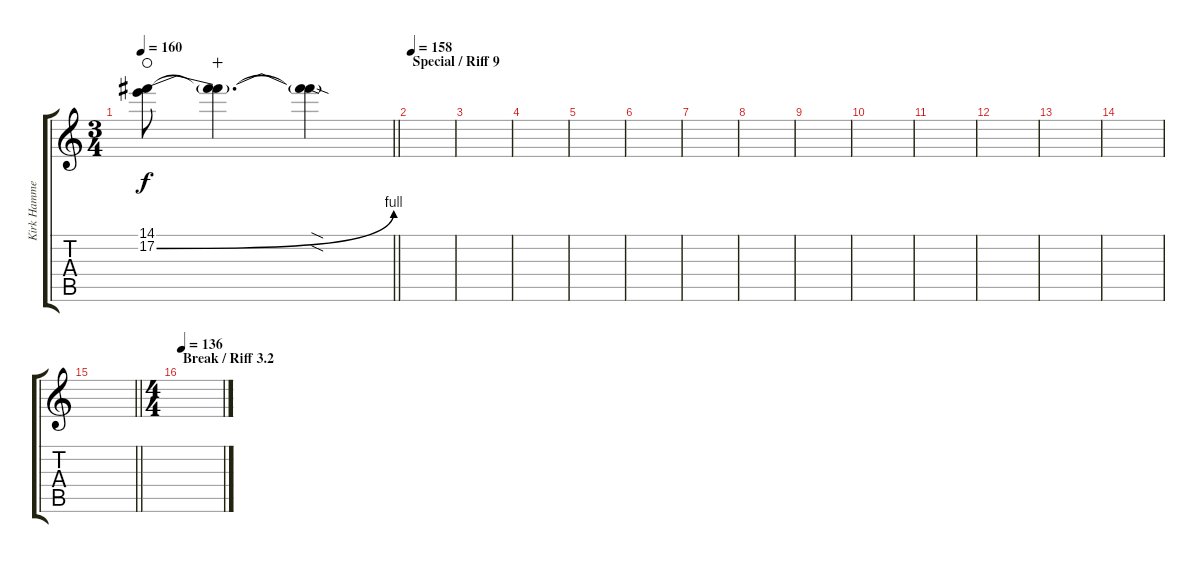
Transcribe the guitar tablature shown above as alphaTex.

\track ("Kirk Hammett Solo" "Kirk Hamme") {instrument distortionguitar}
\staff {score tabs}
\tuning (E4 B3 G3 D3 A2 E2) {hide}
\ts (3 4)
\tempo 160
\clef g2
\barLineRight lightlight
\ks c
(14.1 17.2{be (bend 0 0 60 4)}).8{dy f waho} (14.1{t} 17.2{t}).4{d wahc} (14.1{sod t} 17.2{sod t}).4 |
\section ("" "Special / Riff 9")
\tempo 158
|
|
|
|
|
|
|
|
|
|
|
|
|
\barLineRight lightlight
|
\ts (4 4)
\section ("" "Break / Riff 3.2")
\tempo 136
